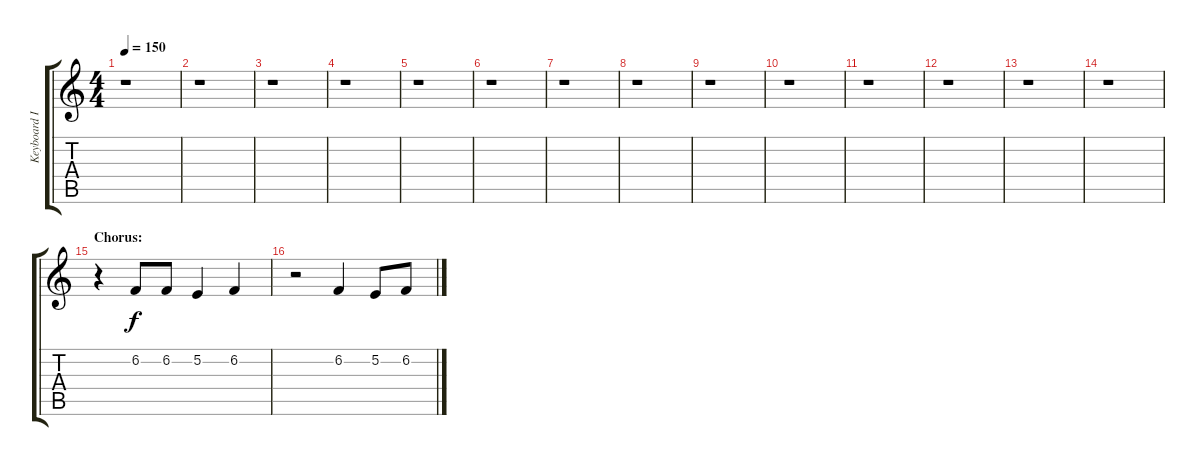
\track ("Keyboard II (Melody)" "Keyboard I") {instrument acousticgrandpiano}
\staff {score tabs}
\tuning (E4 B3 G3 D3 A2 E2) {hide}
\ts (4 4)
\tempo 150
\clef g2
\ks c
r.1{dy f} |
r.1 |
r.1 |
r.1 |
r.1 |
r.1 |
r.1 |
r.1 |
r.1 |
r.1 |
r.1 |
r.1 |
r.1 |
r.1 |
\section ("" "Chorus:")
r.4 6.2.8 6.2.8 5.2.4 6.2.4 |
r.2 6.2.4 5.2.8 6.2.8
